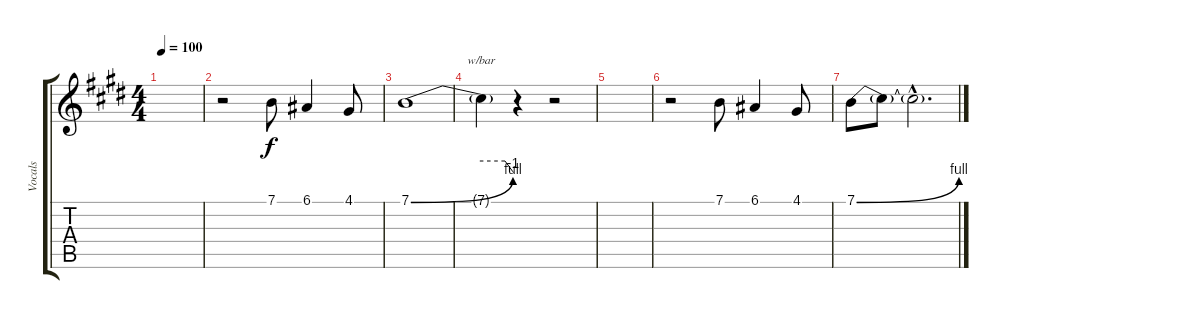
\track ("Vocals" "Vocals") {instrument lead6voice}
\staff {score tabs}
\tuning (E4 B3 G3 D3 A2 E2) {hide}
\ts (4 4)
\tempo 100
\clef g2
\ks c#minor
|
r.2 7.1.8 6.1.4 4.1.8 |
7.1{be (bend 0 0 60 4)}.1 |
7.1{t}.4{tbe (custom default 0 0 45 0 60 -4)} r.4 r.2 |
|
r.2 7.1.8 6.1.4 4.1.8 |
7.1{be (bend 0 0 60 4)}.8 7.1{t}.8 7.1{hac t}.2{d}
